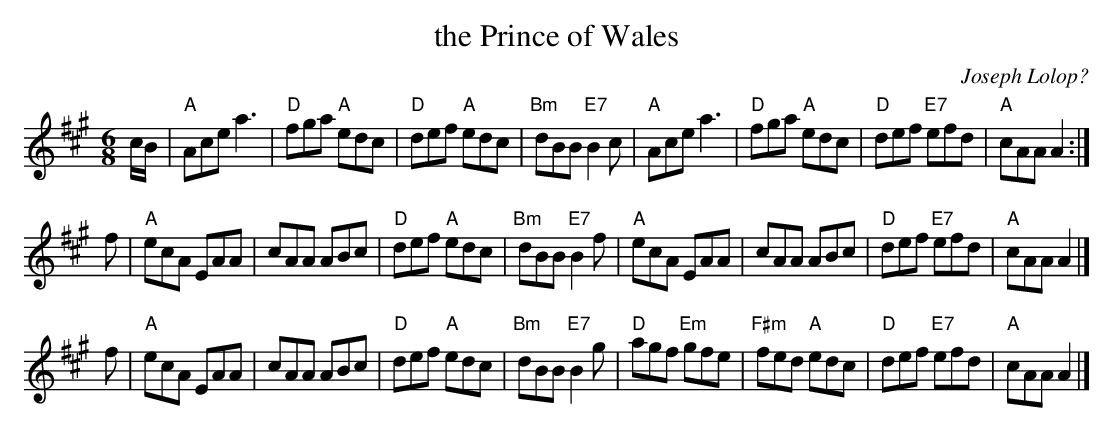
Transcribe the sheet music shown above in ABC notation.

X:1
T: the Prince of Wales
C: Joseph Lolop?
M: 6/8
L: 1/8
K: A
c/B/ \
| "A"Ace a3 | "D"fga "A"edc | "D"def "A"edc | "Bm"dBB "E7"B2c \
| "A"Ace a3 | "D"fga "A"edc | "D"def "E7"efd | "A"cAA A2 :|
f \
| "A"ecA EAA | cAA ABc | "D"def "A"edc | "Bm"dBB "E7"B2f \
| "A"ecA EAA | cAA ABc | "D"def "E7"efd | "A"cAA A2 |]
f \
| "A"ecA EAA | cAA ABc | "D"def "A"edc | "Bm"dBB "E7"B2g \
| "D"agf "Em"gfe | "F#m"fed "A"edc | "D"def "E7"efd | "A"cAA A2 |]
